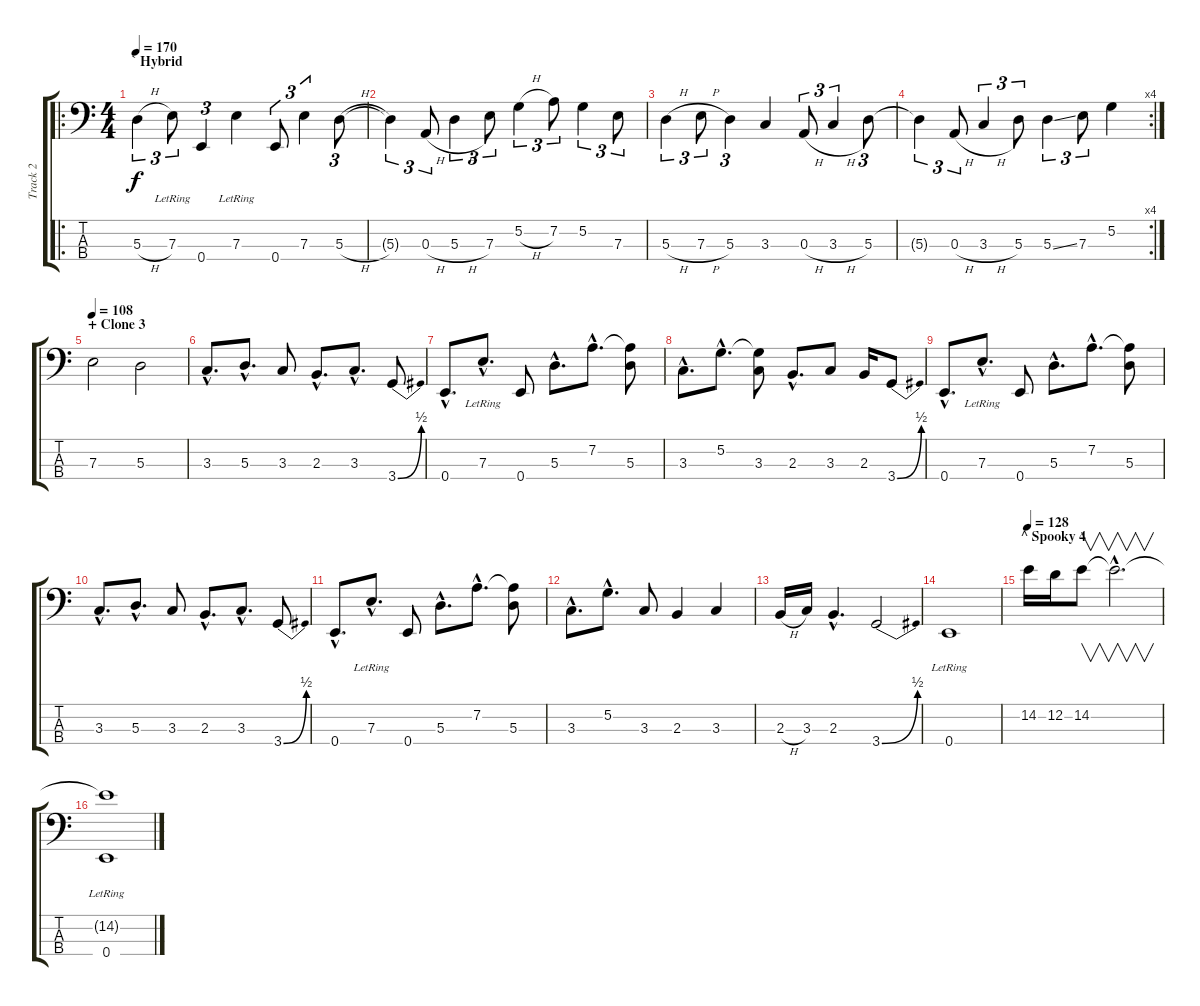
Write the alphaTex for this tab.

\track ("Track 2" "Track 2") {instrument electricbassfinger}
\staff {score tabs}
\tuning (G2 D2 A1 E1) {hide}
\ro
\ts (4 4)
\section ("" "` Hybrid")
\tempo 170
\clef f4
\ks c
5.3{h}.4{tu (3 2) dy f} 7.3{lr}.8{tu (3 2)} 0.4.4{tu (3 2)} 7.3{lr}.4 0.4.8{tu (3 2)} 7.3.4{tu (3 2)} 5.3{h}.8{tu (3 2)} |
5.3{t}.4{tu (3 2)} 0.3{h}.8{tu (3 2)} 5.3{h}.4{tu (3 2)} 7.3.8{tu (3 2)} 5.2{h}.4{tu (3 2)} 7.2.8{tu (3 2)} 5.2.4{tu (3 2)} 7.3.8{tu (3 2)} |
5.3{h}.4{tu (3 2)} 7.3{h}.8{tu (3 2)} 5.3.4{tu (3 2)} 3.3.4 0.3{h}.8{tu (3 2)} 3.3{h}.4{tu (3 2)} 5.3.8{tu (3 2)} |
\rc 4
5.3{t}.4{tu (3 2)} 0.3{h}.8{tu (3 2)} 3.3{h}.4{tu (3 2)} 5.3.8{tu (3 2)} 5.3{ss}.4{tu (3 2)} 7.3.8{tu (3 2)} 5.2.4 |
\section ("" "+ Clone 3")
\tempo 108
7.3.2 5.3.2 |
3.3{hac}.8{d} 5.3{hac}.8{d} 3.3.8 2.3{hac}.8{d} 3.3{hac}.8{d} 3.4{be (bend 0 0 60 2)}.8 |
0.4{hac}.8{d} 7.3{hac lr}.8{d} 0.4.8 5.3{hac}.8{d} 7.2{hac}.8{d} (7.2{t} 5.3).8 |
3.3{hac}.8{d} 5.2{hac}.8{d} (5.2{t} 3.3).8 2.3{hac}.8{d} 3.3.8 2.3.16 3.4{be (bend 0 0 60 2)}.8 |
0.4{hac}.8{d} 7.3{hac lr}.8{d} 0.4.8 5.3{hac}.8{d} 7.2{hac}.8{d} (7.2{t} 5.3).8 |
3.3{hac}.8{d} 5.3{hac}.8{d} 3.3.8 2.3{hac}.8{d} 3.3{hac}.8{d} 3.4{be (bend 0 0 60 2)}.8 |
0.4{hac}.8{d} 7.3{hac lr}.8{d} 0.4.8 5.3{hac}.8{d} 7.2{hac}.8{d} (7.2{t} 5.3).8 |
3.3{hac}.8{d} 5.2{hac}.8{d} 3.3.8 2.3.4 3.3.4 |
2.3{h}.16 3.3.16 2.3{hac}.4{d} 3.4{be (bend 0 0 60 2)}.2 |
0.4{lr}.1 |
\section ("" "^ Spooky 4")
\tempo 128
14.2.16 12.2.16 14.2.8{v} 14.2{hac t}.2{v d} |
(14.2{t} 0.4{lr}).1
